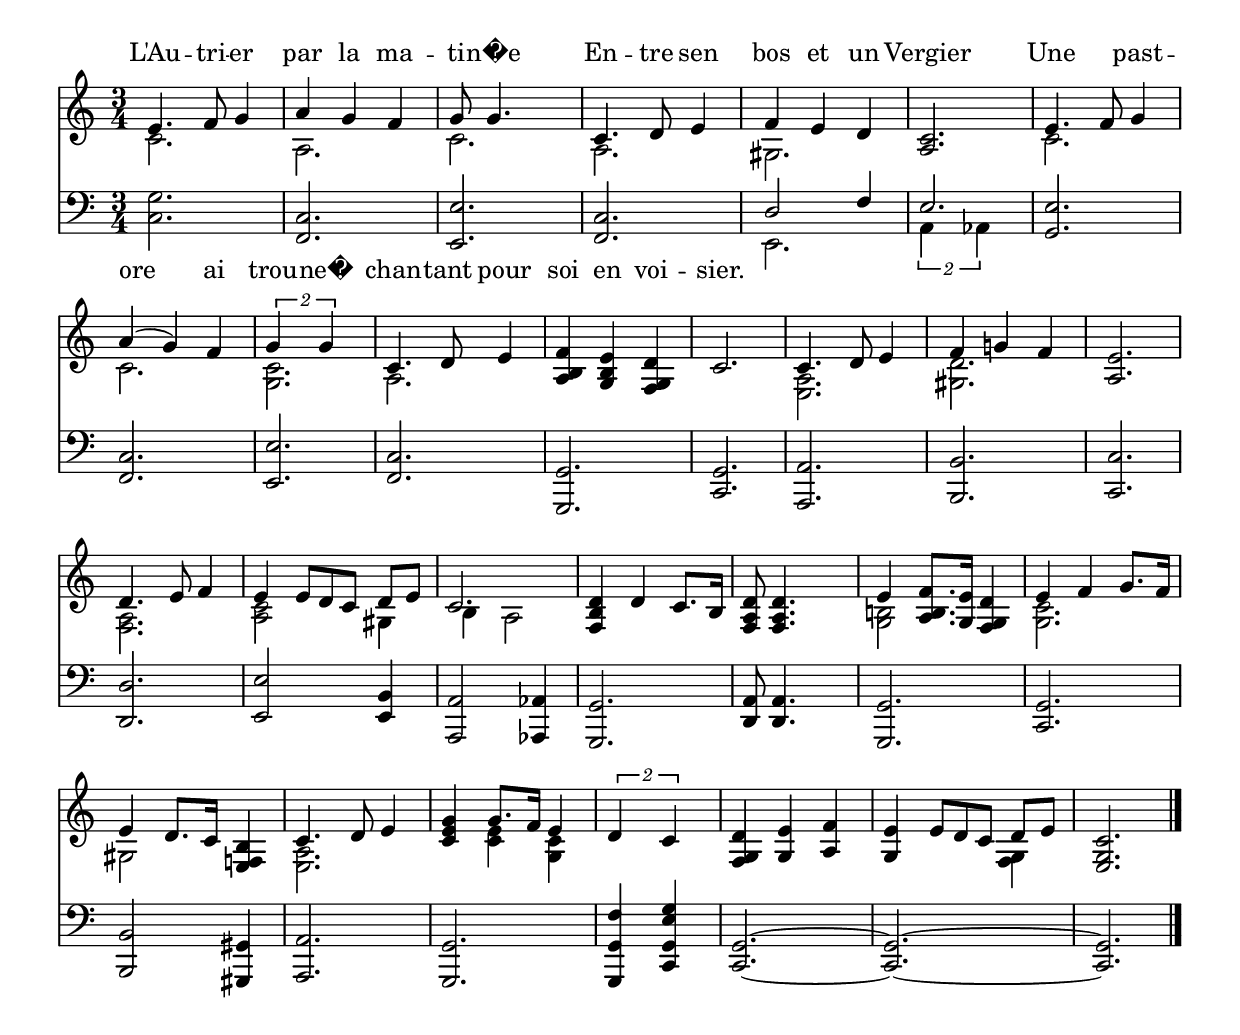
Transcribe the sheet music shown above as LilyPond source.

\version "2.4"
\paper{ linewidth=15\cm leftmargin=3\cm rightmargin=3\cm indent=0\mm }

% Figure 41

\book {

 \score {
  <<
  \new ChoirStaff \with {
   \override VerticalAlignment #'forced-distance = #11
  } <<
  \override Score.SystemStartBracket #'transparent = ##t
  \override Score.BarNumber #'transparent = ##t
  \context Lyrics = words { s1 }
  \context Staff = top {
   <<
   \context Voice = melody \relative c' {
    \voiceOne
    \clef treble
    \time 3/4
    e4. f8 g4 | a g f | g8 g4. s4 | c,4. d8 e4 | f e d |
    <a c>2. | e'4. f8 g4 | a( g) f | \times 3/2 {g4 g4} | c,4. d8 e4 |
    <a, b f'> <g b e> <f g d'> | c'2. | c4. d8 e4 | f g! f | <a, e'>2. |
    d4. e8 f4 | e e8*2/3[ d c] d8[ e] | c2. | <f, b d>4 d' c8.[ b16] |
    <f a d>8 <f a d>4. s4 | e'4 <a, b f'>8.[ <g e'>16] <f g d'>4 |
    e'4 f4 g8.[ f16] | e4 d8.[ c16] <e, f! b>4 | c'4. d8 e4 |
    <c e g>4 g'8.[ f16] e4 | \times 3/2 { d4 c4 } | <f, g d'>4 <g e'> <a f'> |
    <g e'> e'8*2/3[ d c] d8[ e8] | <e, g c>2. \bar "|."
   }
   \context Voice = alto \relative c' {
    \voiceTwo
    c2. | a | c | a | gis |
    s | c | c | <g c> | a |
    s | s | <e a> | <gis d'> | s |
    <f a> | <a c>2 gis4 | b a2 | s2. | s2. |
    <g b!>2 s4 | <g c>2. | gis2 s4 | <e a>2. |
    s4 <c' e> <g c> | s2. | s | s2 <f g>4 | s2. |
   }
   >>
  }
  \new Staff \relative c {
   \clef bass
   <c g'>2. | <f, c'> | <e e'> | <f c'> | << {d'2 f4} \\ {e,2.} >> |
   << {e'2.} \\ {\times 3/2 {a,4 as}} >> | <g e'>2. | <f c'> | <e e'> | <f c'> |
   <g, g'> | <c g'> | <a a'> | <b b'> | <c c'> | <d d'> |
   <e e'>2 <e b'>4 | <a, a'>2 <as as'>4 | <g g'>2. | <d' a'>8 <d a'>4. s4 |
   <g, g'>2. | <c g'> | <b b'>2 <gis gis'>4 | <a a'>2. |
   <g g'> | <g g' f'>4*3/2 <c g' e' g> |
   <c g'>2. ~ | <c g'> ~ | <c g'> |
  }
  >>
  \context Lyrics = words \lyricsto melody {
   L'Au -- tri -- er par la ma -- ti -- n�e En -- tre sen bos et un
   Vergier Une \skip 8 past -- ore ai trou -- ne� chan -- tant pour
   soi en voi -- sier.
  }
  >>
  \layout { }
 }

 \score {
  \new ChoirStaff \with {
   \override VerticalAlignment #'forced-distance = #11
  } <<
  \override Score.SystemStartBracket #'transparent = ##t
  \override Score.BarNumber #'transparent = ##t
  \context Lyrics = words { s1 }
  \context Staff = top {
   <<
   \context Voice = melody \relative c' {
    \voiceOne
    \clef treble
    \time 3/4
    e4. f8 g4 | a g f | g8 g4. s4 | c,4. d8 e4 | f e d |
    <a c>2. | e'4. f8 g4 | a( g) f | \times 3/2 {g4 g4} | c,4. d8 e4 |
    <a, b f'> <g b e> <f g d'> | c'2. | c4. d8 e4 | f g! f | <a, e'>2. |
    d4. e8 f4 | e e8*2/3[ d c] d8[ e] | c2. | <f, b d>4 d' c8.[ b16] |
    <f a d>8 <f a d>4. s4 | e'4 <a, b f'>8.[ <g e'>16] <f g d'>4 |
    e'4 f4 g8.[ f16] | e4 d8.[ c16] <e, f! b>4 | c'4. d8 e4 |
    <c e g>4 g'8.[ f16] e4 | \times 3/2 { d4 c4 } | <f, g d'>4 <g e'> <a f'> |
    <g e'> e'8*2/3[ d c] d8[ e8] | <e, g c>2. \bar "|."
   }
   \context Voice = alto \relative c' {
    \voiceTwo
    c2. | a | c | a | gis |
    s | c | c | <g c> | a |
    s | s | <e a> | <gis d'> | s |
    % rhythm changed below to allow triplet in melody to sound
    <f a> | <a c>4. s8 gis4 | b a2 | s2. | s2. |
    <g b!>2 s4 | <g c>2. | gis2 s4 | <e a>2. |
    s4 <c' e> <g c> | s2. | s | s2 <f g>4 | s2. |
   }
   >>
  }
  \new Staff \relative c {
   \clef bass
   <c g'>2. | <f, c'> | <e e'> | <f c'> | << {d'2 f4} \\ {e,2.} >> |
   << {e'2.} \\ {\times 3/2 {a,4 as}} >> | <g e'>2. | <f c'> | <e e'> | <f c'> |
   <g, g'> | <c g'> | <a a'> | <b b'> | <c c'> | <d d'> |
   <e e'>2 <e b'>4 | <a, a'>2 <as as'>4 | <g g'>2. | <d' a'>8 <d a'>4. s4 |
   <g, g'>2. | <c g'> | <b b'>2 <gis gis'>4 | <a a'>2. |
   <g g'> | <g g' f'>4*3/2 <c g' e' g> |
   <c g'>2. ~ | <c g'> ~ | <c g'> |
  }
  >>
  \midi { \tempo 4=112 }
 }

}

